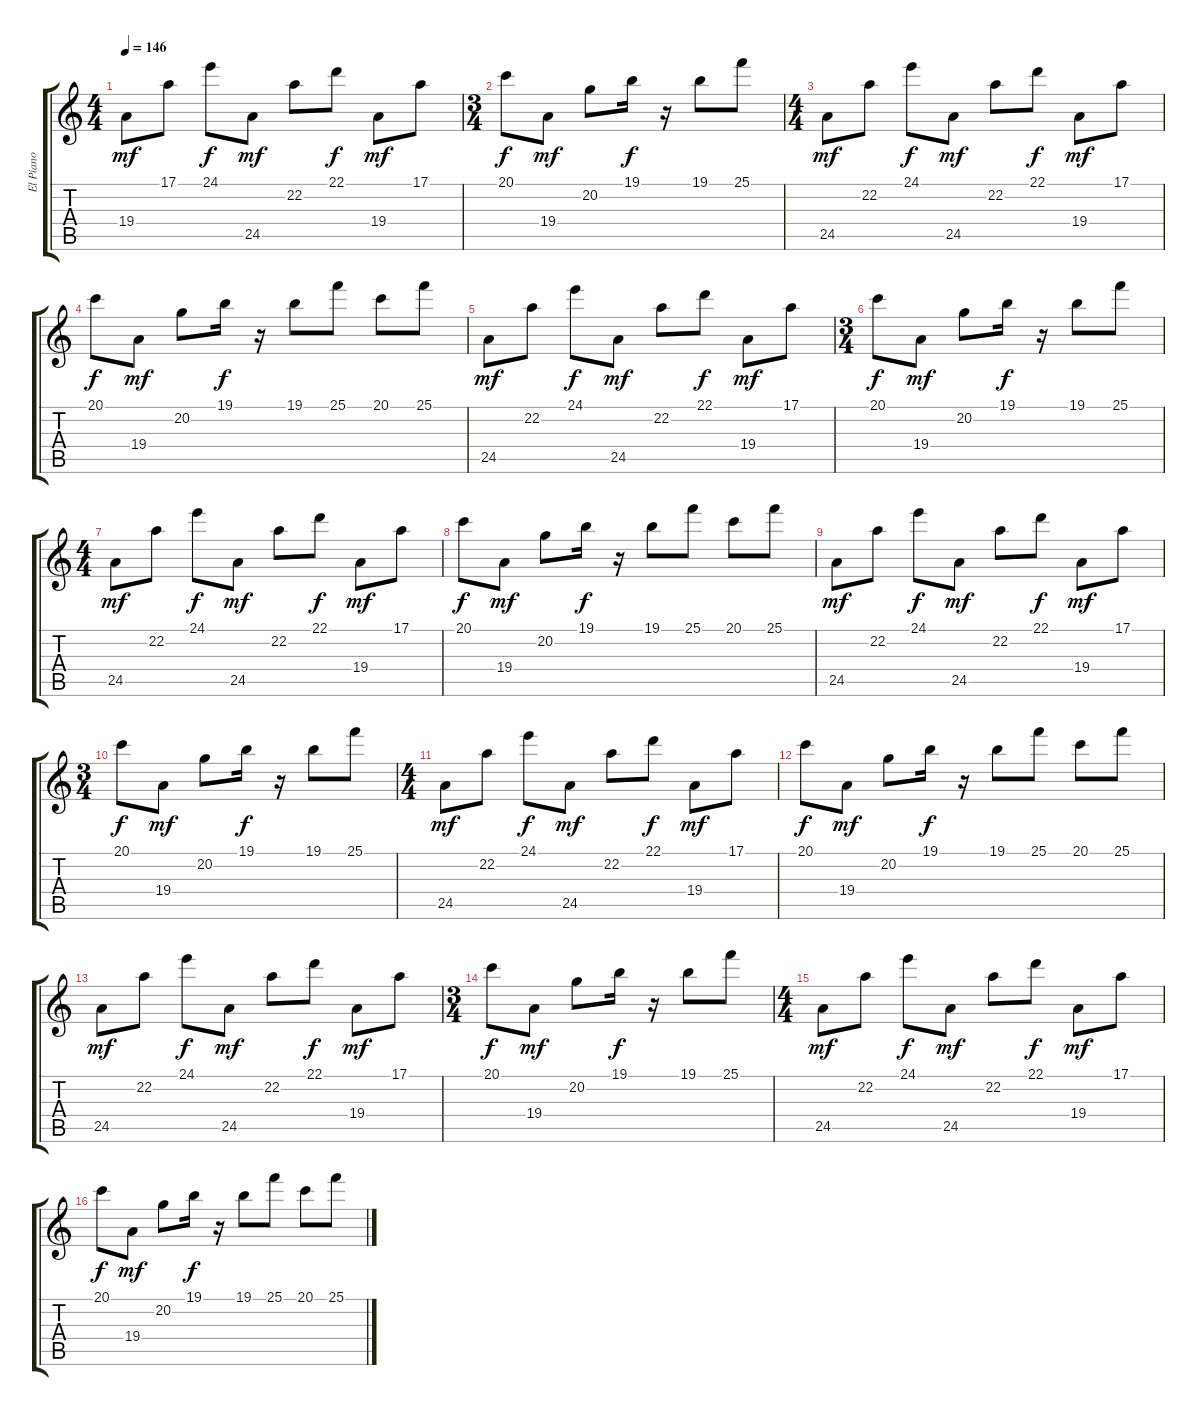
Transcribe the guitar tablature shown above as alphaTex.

\track ("El Piano" "El Piano") {instrument electricpiano2}
\staff {score tabs}
\tuning (E4 B3 G3 D3 A2 E2) {hide}
\ts (4 4)
\tempo 146
\clef g2
\ks c
19.4.8{dy mf instrument electricpiano2} 17.1.8 24.1.8{dy f} 24.5.8{dy mf} 22.2.8 22.1.8{dy f} 19.4.8{dy mf} 17.1.8 |
\ts (3 4)
20.1.8{dy f} 19.4.8{dy mf} 20.2.8 19.1.16{dy f} r.16 19.1.8 25.1.8 |
\ts (4 4)
24.5.8{dy mf} 22.2.8 24.1.8{dy f} 24.5.8{dy mf} 22.2.8 22.1.8{dy f} 19.4.8{dy mf} 17.1.8 |
20.1.8{dy f} 19.4.8{dy mf} 20.2.8 19.1.16{dy f} r.16 19.1.8 25.1.8 20.1.8 25.1.8 |
24.5.8{dy mf} 22.2.8 24.1.8{dy f} 24.5.8{dy mf} 22.2.8 22.1.8{dy f} 19.4.8{dy mf} 17.1.8 |
\ts (3 4)
20.1.8{dy f} 19.4.8{dy mf} 20.2.8 19.1.16{dy f} r.16 19.1.8 25.1.8 |
\ts (4 4)
24.5.8{dy mf} 22.2.8 24.1.8{dy f} 24.5.8{dy mf} 22.2.8 22.1.8{dy f} 19.4.8{dy mf} 17.1.8 |
20.1.8{dy f} 19.4.8{dy mf} 20.2.8 19.1.16{dy f} r.16 19.1.8 25.1.8 20.1.8 25.1.8 |
24.5.8{dy mf} 22.2.8 24.1.8{dy f} 24.5.8{dy mf} 22.2.8 22.1.8{dy f} 19.4.8{dy mf} 17.1.8 |
\ts (3 4)
20.1.8{dy f} 19.4.8{dy mf} 20.2.8 19.1.16{dy f} r.16 19.1.8 25.1.8 |
\ts (4 4)
24.5.8{dy mf} 22.2.8 24.1.8{dy f} 24.5.8{dy mf} 22.2.8 22.1.8{dy f} 19.4.8{dy mf} 17.1.8 |
20.1.8{dy f} 19.4.8{dy mf} 20.2.8 19.1.16{dy f} r.16 19.1.8 25.1.8 20.1.8 25.1.8 |
24.5.8{dy mf} 22.2.8 24.1.8{dy f} 24.5.8{dy mf} 22.2.8 22.1.8{dy f} 19.4.8{dy mf} 17.1.8 |
\ts (3 4)
20.1.8{dy f} 19.4.8{dy mf} 20.2.8 19.1.16{dy f} r.16 19.1.8 25.1.8 |
\ts (4 4)
24.5.8{dy mf} 22.2.8 24.1.8{dy f} 24.5.8{dy mf} 22.2.8 22.1.8{dy f} 19.4.8{dy mf} 17.1.8 |
20.1.8{dy f} 19.4.8{dy mf} 20.2.8 19.1.16{dy f} r.16 19.1.8 25.1.8 20.1.8 25.1.8
